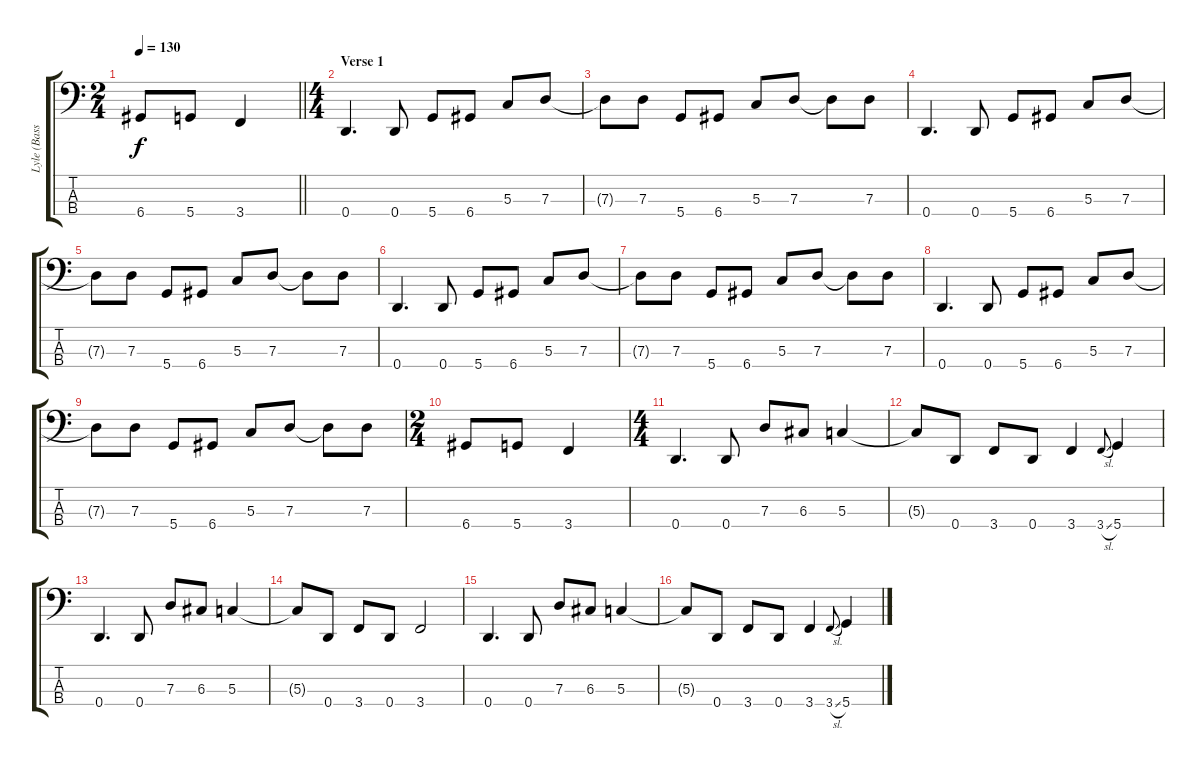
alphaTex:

\track ("Lyle (Bass)" "Lyle (Bass") {instrument electricbassfinger}
\staff {score tabs}
\tuning (F2 C2 G1 D1) {hide}
\ts (2 4)
\tempo 130
\clef f4
\barLineRight lightlight
\ks c
6.4.8{dy f} 5.4.8 3.4.4 |
\ts (4 4)
\section ("" "Verse 1")
0.4.4{d} 0.4.8 5.4.8 6.4.8 5.3.8 7.3.8 |
7.3{t}.8 7.3.8{beam split} 5.4.8 6.4.8{beam split} 5.3.8 7.3.8 7.3{t}.8 7.3.8 |
0.4.4{d} 0.4.8 5.4.8 6.4.8 5.3.8 7.3.8 |
7.3{t}.8 7.3.8{beam split} 5.4.8 6.4.8{beam split} 5.3.8 7.3.8 7.3{t}.8 7.3.8 |
0.4.4{d} 0.4.8 5.4.8 6.4.8 5.3.8 7.3.8 |
7.3{t}.8 7.3.8{beam split} 5.4.8 6.4.8{beam split} 5.3.8 7.3.8 7.3{t}.8 7.3.8 |
0.4.4{d} 0.4.8 5.4.8 6.4.8 5.3.8 7.3.8 |
7.3{t}.8 7.3.8 5.4.8 6.4.8 5.3.8 7.3.8 7.3{t}.8 7.3.8 |
\ts (2 4)
6.4.8 5.4.8 3.4.4 |
\ts (4 4)
0.4.4{d} 0.4.8 7.3.8 6.3.8 5.3.4 |
5.3{t}.8 0.4.8 3.4.8 0.4.8 3.4.4 3.4{sl}.8{gr onbeat} 5.4.4 |
0.4.4{d} 0.4.8 7.3.8 6.3.8 5.3.4 |
5.3{t}.8 0.4.8 3.4.8 0.4.8 3.4.2 |
0.4.4{d} 0.4.8 7.3.8 6.3.8 5.3.4 |
5.3{t}.8 0.4.8 3.4.8 0.4.8 3.4.4 3.4{sl}.8{gr onbeat} 5.4.4
